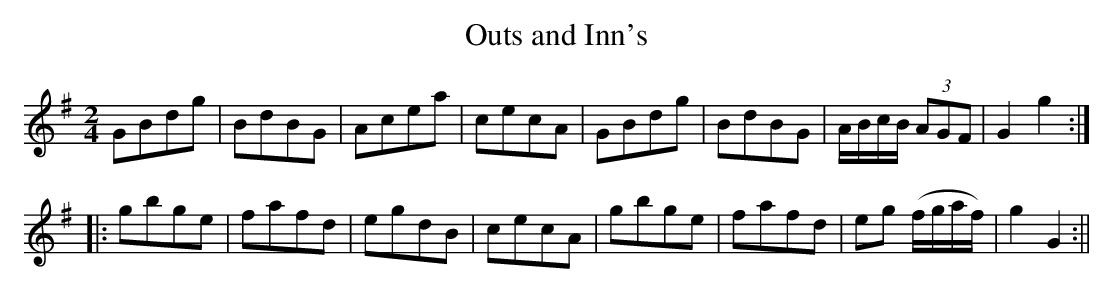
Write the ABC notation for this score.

X:1
T:Outs and Inn's
M:2/4
L:1/8
K:G
GBdg|BdBG|Acea|cecA|GBdg|BdBG|A/B/c/B/ (3AGF|G2g2:|
|:gbge|fafd|egdB|cecA|gbge|fafd|eg (f/g/a/f/)|g2 G2:||
